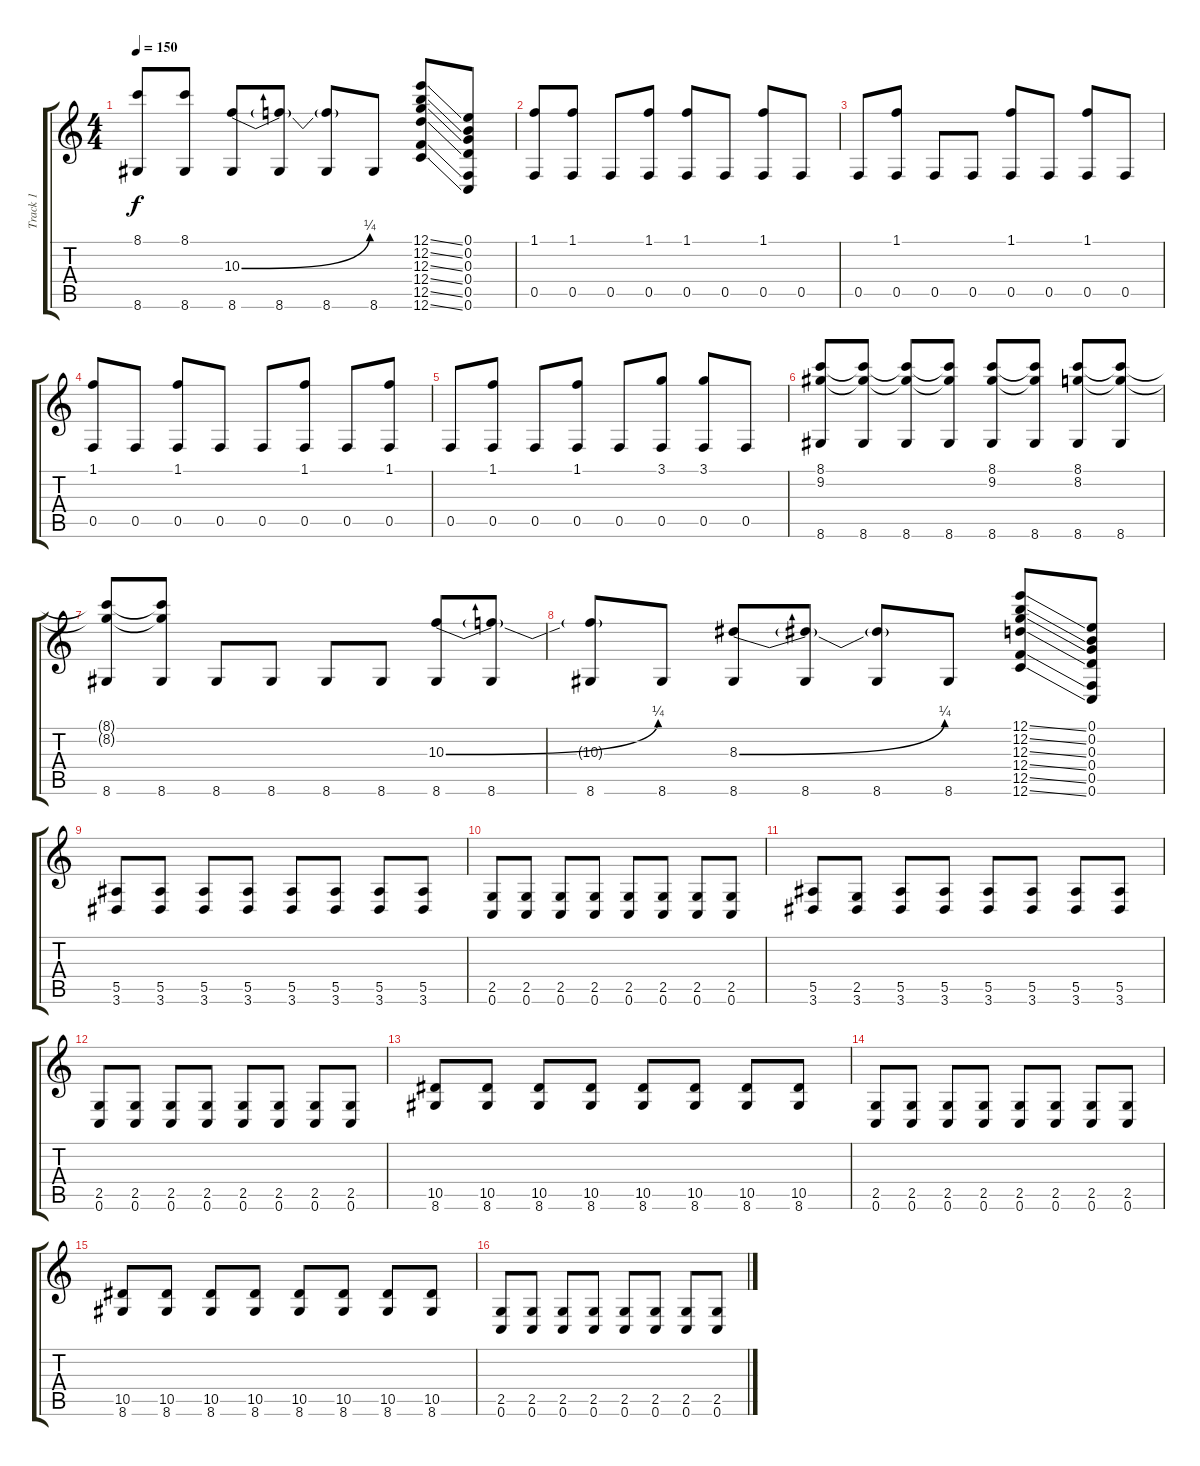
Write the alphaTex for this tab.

\track ("Track 1" "Track 1") {instrument overdrivenguitar}
\staff {score tabs}
\tuning (E4 B3 G3 D3 F2 C2) {hide}
\ts (4 4)
\tempo 150
\clef g2
\ks c
(8.1 8.6).8{dy f} (8.1 8.6).8 (10.3{be (bend 0 0 60 1)} 8.6).8 (10.3{t} 8.6).8 (10.3{t} 8.6).8 8.6.8 (12.1{ss} 12.2{ss} 12.3{ss} 12.4{ss} 12.5{ss} 12.6{ss}).8 (0.1 0.2 0.3 0.4 0.5 0.6).8 |
(1.1 0.5).8 (1.1 0.5).8 0.5.8 (1.1 0.5).8 (1.1 0.5).8 0.5.8 (1.1 0.5).8 0.5.8 |
0.5.8 (1.1 0.5).8 0.5.8 0.5.8 (1.1 0.5).8 0.5.8 (1.1 0.5).8 0.5.8 |
(1.1 0.5).8 0.5.8 (1.1 0.5).8 0.5.8 0.5.8 (1.1 0.5).8 0.5.8 (1.1 0.5).8 |
0.5.8 (1.1 0.5).8 0.5.8 (1.1 0.5).8 0.5.8 (3.1 0.5).8 (3.1 0.5).8 0.5.8 |
(8.1 9.2 8.6).8 (8.1{t} 9.2{t} 8.6).8 (8.1{t} 9.2{t} 8.6).8 (8.1{t} 9.2{t} 8.6).8 (8.1 9.2 8.6).8 (8.1{t} 9.2{t} 8.6).8 (8.1 8.2 8.6).8 (8.1{t} 8.2{t} 8.6).8 |
(8.1{t} 8.2{t} 8.6).8 (8.1{t} 8.2{t} 8.6).8 8.6.8 8.6.8 8.6.8 8.6.8 (10.3{be (bend 0 0 60 1)} 8.6).8 (10.3{t} 8.6).8 |
(10.3{t} 8.6).8 8.6.8 (8.3{be (bend 0 0 60 1)} 8.6).8 (8.3{t} 8.6).8 (8.3{t} 8.6).8 8.6.8 (12.1{ss} 12.2{ss} 12.3{ss} 12.4{ss} 12.5{ss} 12.6{ss}).8 (0.1 0.2 0.3 0.4 0.5 0.6).8 |
(5.5 3.6).8 (5.5 3.6).8 (5.5 3.6).8 (5.5 3.6).8 (5.5 3.6).8 (5.5 3.6).8 (5.5 3.6).8 (5.5 3.6).8 |
(2.5 0.6).8 (2.5 0.6).8 (2.5 0.6).8 (2.5 0.6).8 (2.5 0.6).8 (2.5 0.6).8 (2.5 0.6).8 (2.5 0.6).8 |
(5.5 3.6).8 (2.5 3.6).8 (5.5 3.6).8 (5.5 3.6).8 (5.5 3.6).8 (5.5 3.6).8 (5.5 3.6).8 (5.5 3.6).8 |
(2.5 0.6).8 (2.5 0.6).8 (2.5 0.6).8 (2.5 0.6).8 (2.5 0.6).8 (2.5 0.6).8 (2.5 0.6).8 (2.5 0.6).8 |
(10.5 8.6).8 (10.5 8.6).8 (10.5 8.6).8 (10.5 8.6).8 (10.5 8.6).8 (10.5 8.6).8 (10.5 8.6).8 (10.5 8.6).8 |
(2.5 0.6).8 (2.5 0.6).8 (2.5 0.6).8 (2.5 0.6).8 (2.5 0.6).8 (2.5 0.6).8 (2.5 0.6).8 (2.5 0.6).8 |
(10.5 8.6).8 (10.5 8.6).8 (10.5 8.6).8 (10.5 8.6).8 (10.5 8.6).8 (10.5 8.6).8 (10.5 8.6).8 (10.5 8.6).8 |
(2.5 0.6).8 (2.5 0.6).8 (2.5 0.6).8 (2.5 0.6).8 (2.5 0.6).8 (2.5 0.6).8 (2.5 0.6).8 (2.5 0.6).8
